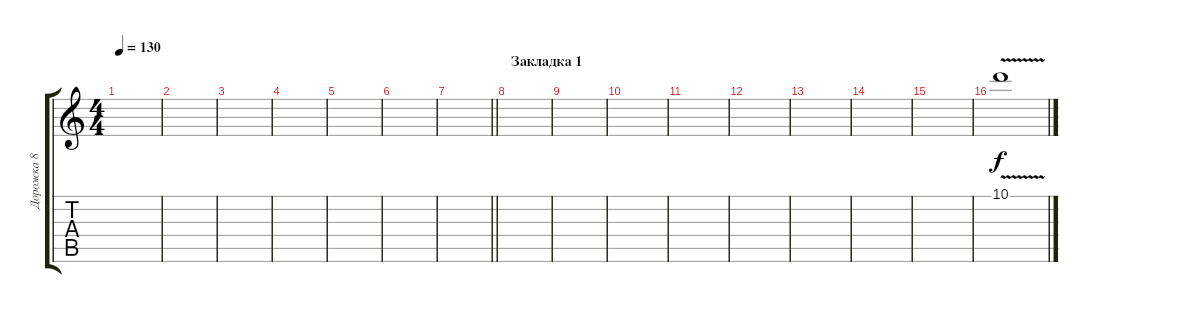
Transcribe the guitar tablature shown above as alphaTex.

\track ("Дорожка 8" "Дорожка 8") {instrument distortionguitar}
\staff {score tabs}
\tuning (E4 B3 G3 D3 A2 E2) {hide}
\ts (4 4)
\tempo 130
\clef g2
\ks c
|
|
|
|
|
|
\barLineRight lightlight
|
\section ("" "Закладка 1")
|
|
|
|
|
|
|
|
10.1{v}.1
